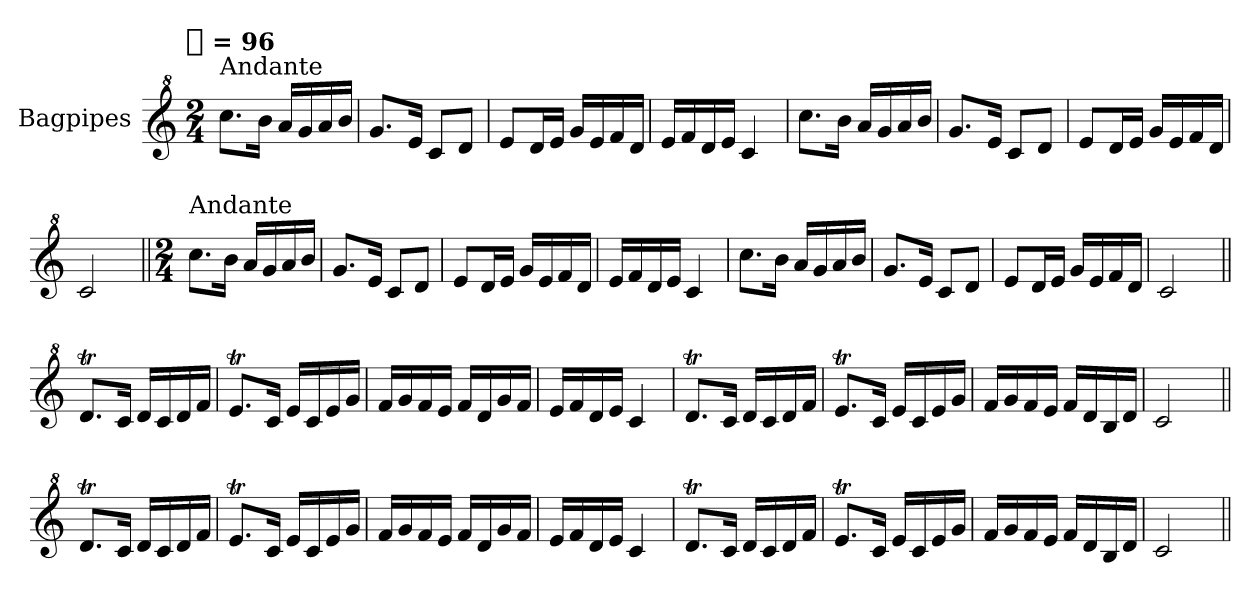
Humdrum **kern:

**kern
*part1
*staff1
*I"Bagpipes
*I'Bag
*clefG^2
*k[]
!!LO:TX:omd:t=[quarter] = 96
*M2/4
*MM96
=1
!LO:TX:a:t=Andante
8.cccL
16bbJk
16aaLL
16gg
16aa
16bbJJ
=
8.ggL
16eeJk
8ccL
8ddJ
=
8eeL
16ddL
16eeJJ
16ggLL
16ee
16ff
16ddJJ
=
16eeLL
16ff
16dd
16eeJJ
4cc
=
8.cccL
16bbJk
16aaLL
16gg
16aa
16bbJJ
=
8.ggL
16eeJk
8ccL
8ddJ
=
8eeL
16ddL
16eeJJ
16ggLL
16ee
16ff
16ddJJ
=
2cc
=||
*M2/4
*MM96
!LO:TX:a:t=Andante
8.cccL
16bbJk
16aaLL
16gg
16aa
16bbJJ
=
8.ggL
16eeJk
8ccL
8ddJ
=
8eeL
16ddL
16eeJJ
16ggLL
16ee
16ff
16ddJJ
=
16eeLL
16ff
16dd
16eeJJ
4cc
=
8.cccL
16bbJk
16aaLL
16gg
16aa
16bbJJ
=
8.ggL
16eeJk
8ccL
8ddJ
=
8eeL
16ddL
16eeJJ
16ggLL
16ee
16ff
16ddJJ
=
2cc
=||
8.ddTL
16ccJk
16ddLL
16cc
16dd
16ffJJ
=
8.eetL
16ccJk
16eeLL
16cc
16ee
16ggJJ
=
16ffLL
16gg
16ff
16eeJJ
16ffLL
16dd
16gg
16ffJJ
=
16eeLL
16ff
16dd
16eeJJ
4cc
=
8.ddTL
16ccJk
16ddLL
16cc
16dd
16ffJJ
=
8.eetL
16ccJk
16eeLL
16cc
16ee
16ggJJ
=
16ffLL
16gg
16ff
16eeJJ
16ffLL
16dd
16b
16ddJJ
=
2cc
=||
8.ddTL
16ccJk
16ddLL
16cc
16dd
16ffJJ
=
8.eetL
16ccJk
16eeLL
16cc
16ee
16ggJJ
=
16ffLL
16gg
16ff
16eeJJ
16ffLL
16dd
16gg
16ffJJ
=
16eeLL
16ff
16dd
16eeJJ
4cc
=
8.ddTL
16ccJk
16ddLL
16cc
16dd
16ffJJ
=
8.eetL
16ccJk
16eeLL
16cc
16ee
16ggJJ
=
16ffLL
16gg
16ff
16eeJJ
16ffLL
16dd
16b
16ddJJ
=
2cc
=||
*-
